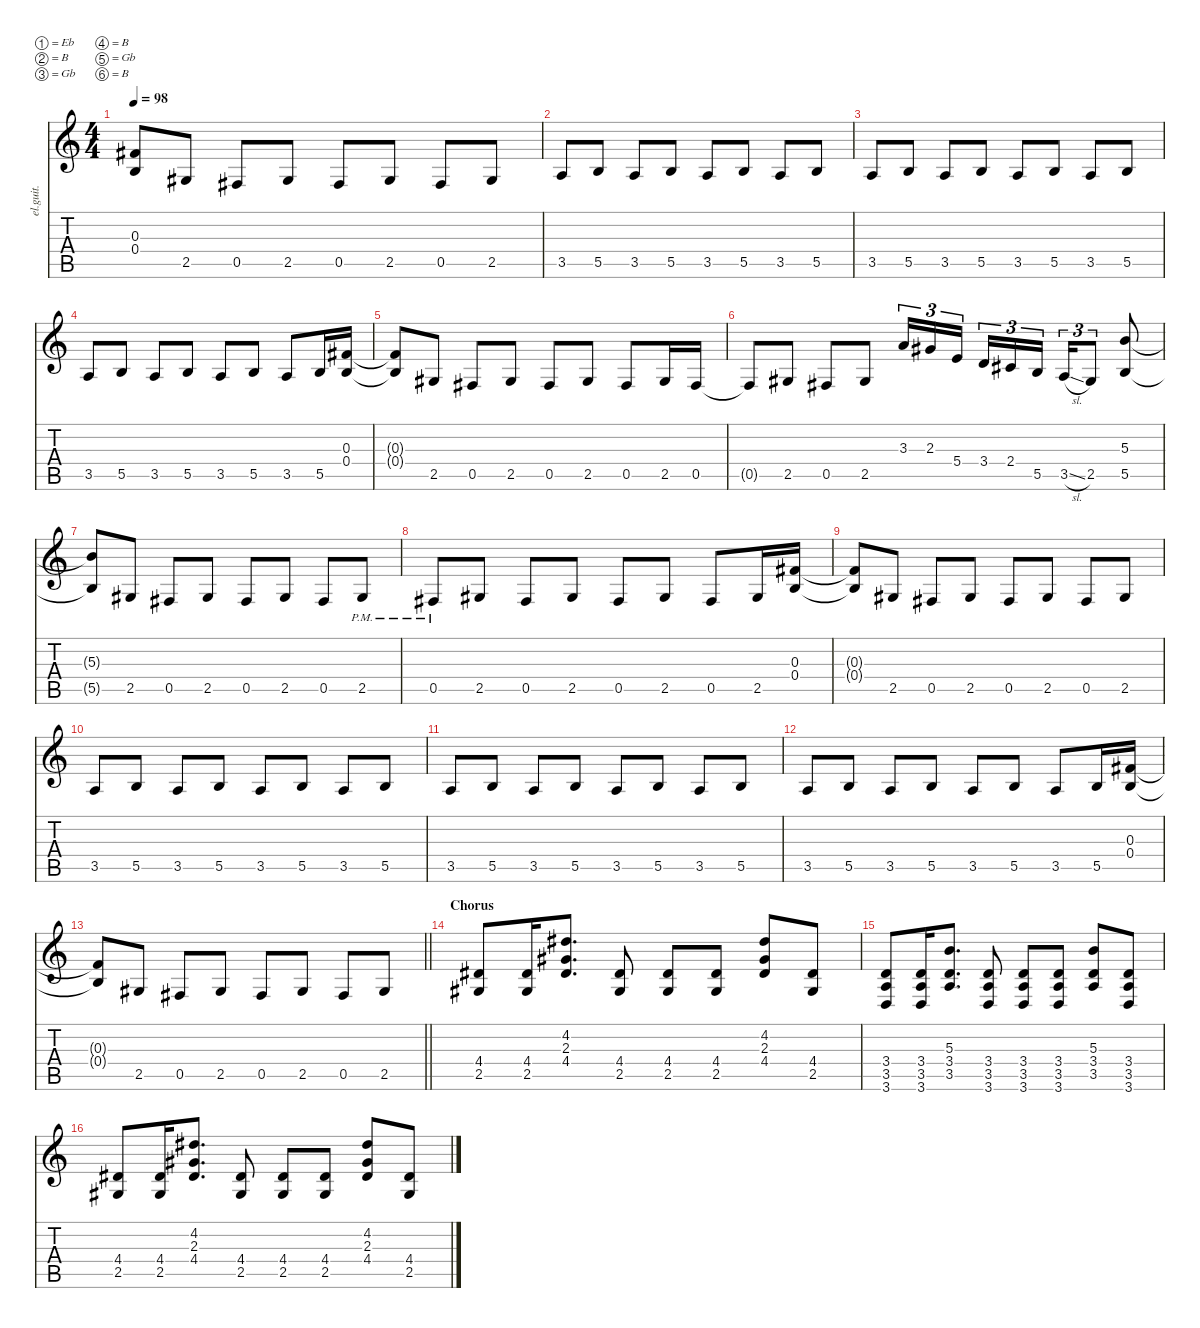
\defaultSystemsLayout 4
\hideDynamics
\bracketExtendMode nobrackets
\otherSystemsTrackNameOrientation horizontal
\track ("Devin Townsend" "el.guit.") {instrument electricguitarclean}
\staff {score tabs}
\tuning (Eb4 B3 Gb3 B2 Gb2 B1)
\ts (4 4)
\tempo 98
\clef g2
\ks c
(0.3{t acc #} 0.4{t}).8{dy f beam Up} 2.5{acc #}.8{beam Up} 0.5{acc #}.8{beam Up} 2.5{acc #}.8{beam Up} 0.5{acc #}.8{beam Up} 2.5{acc #}.8{beam Up} 0.5{acc #}.8{beam Up} 2.5{acc #}.8{beam Up} |
3.5.8{beam Up} 5.5.8{beam Up} 3.5.8{beam Up} 5.5.8{beam Up} 3.5.8{beam Up} 5.5.8{beam Up} 3.5.8{beam Up} 5.5.8{beam Up} |
3.5.8{beam Up} 5.5.8{beam Up} 3.5.8{beam Up} 5.5.8{beam Up} 3.5.8{beam Up} 5.5.8{beam Up} 3.5.8{beam Up} 5.5.8{beam Up} |
3.5.8{beam Up} 5.5.8{beam Up} 3.5.8{beam Up} 5.5.8{beam Up} 3.5.8{beam Up} 5.5.8{beam Up} 3.5.8{beam Up} 5.5.16{beam Up} (0.3{acc #} 0.4).16{beam Up} |
(0.3{t acc #} 0.4{t}).8{beam Up} 2.5{acc #}.8{beam Up} 0.5{acc #}.8{beam Up} 2.5{acc #}.8{beam Up} 0.5{acc #}.8{beam Up} 2.5{acc #}.8{beam Up} 0.5{acc #}.8{beam Up} 2.5{acc #}.16{beam Up} 0.5{acc #}.16{beam Up} |
0.5{t acc #}.8{beam Up} 2.5{acc #}.8{beam Up} 0.5{acc #}.8{beam Up} 2.5{acc #}.8{beam Up} 3.3.16{tu (3 2) beam Up} 2.3{acc #}.16{tu (3 2) beam Up} 5.4.16{tu (3 2) beam Up} 3.4.16{tu (3 2) beam Up} 2.4{acc #}.16{tu (3 2) beam Up} 5.5.16{tu (3 2) beam Up} 3.5{sl}.16{tu (3 2) beam Up} 2.5{acc #}.8{tu (3 2) beam Up} (5.3 5.5).8{beam Up} |
(5.3{t} 5.5{t}).8{beam Up} 2.5{acc #}.8{beam Up} 0.5{acc #}.8{beam Up} 2.5{acc #}.8{beam Up} 0.5{acc #}.8{beam Up} 2.5{acc #}.8{beam Up} 0.5{acc #}.8{beam Up} 2.5{pm acc #}.8{beam Up} |
0.5{pm acc #}.8{beam Up} 2.5{acc #}.8{beam Up} 0.5{acc #}.8{beam Up} 2.5{acc #}.8{beam Up} 0.5{acc #}.8{beam Up} 2.5{acc #}.8{beam Up} 0.5{acc #}.8{beam Up} 2.5{acc #}.16{beam Up} (0.3{acc #} 0.4).16{beam Up} |
(0.3{t acc #} 0.4{t}).8{beam Up} 2.5{acc #}.8{beam Up} 0.5{acc #}.8{beam Up} 2.5{acc #}.8{beam Up} 0.5{acc #}.8{beam Up} 2.5{acc #}.8{beam Up} 0.5{acc #}.8{beam Up} 2.5{acc #}.8{beam Up} |
3.5.8{beam Up} 5.5.8{beam Up} 3.5.8{beam Up} 5.5.8{beam Up} 3.5.8{beam Up} 5.5.8{beam Up} 3.5.8{beam Up} 5.5.8{beam Up} |
3.5.8{beam Up} 5.5.8{beam Up} 3.5.8{beam Up} 5.5.8{beam Up} 3.5.8{beam Up} 5.5.8{beam Up} 3.5.8{beam Up} 5.5.8{beam Up} |
3.5.8{beam Up} 5.5.8{beam Up} 3.5.8{beam Up} 5.5.8{beam Up} 3.5.8{beam Up} 5.5.8{beam Up} 3.5.8{beam Up} 5.5.16{beam Up} (0.3{acc #} 0.4).16{beam Up} |
\barLineRight lightlight
(0.3{t acc #} 0.4{t}).8{beam Up} 2.5{acc #}.8{beam Up} 0.5{acc #}.8{beam Up} 2.5{acc #}.8{beam Up} 0.5{acc #}.8{beam Up} 2.5{acc #}.8{beam Up} 0.5{acc #}.8{beam Up} 2.5{acc #}.8{beam Up} |
\section ("" "Chorus")
(4.4{acc #} 2.5{acc #}).8{beam Up} (4.4{acc #} 2.5{acc #}).16{beam Up} (4.2{acc #} 2.3{acc #} 4.4{acc #}).8{d beam Up} (4.4{acc #} 2.5{acc #}).8{beam Up} (4.4{acc #} 2.5{acc #}).8{beam Up} (4.4{acc #} 2.5{acc #}).8{beam Up} (4.2{acc #} 2.3{acc #} 4.4{acc #}).8{beam Up} (4.4{acc #} 2.5{acc #}).8{beam Up} |
(3.4 3.5 3.6).8{beam Up} (3.4 3.5 3.6).16{beam Up} (5.3 3.4 3.5).8{d beam Up} (3.4 3.5 3.6).8{beam Up} (3.4 3.5 3.6).8{beam Up} (3.4 3.5 3.6).8{beam Up} (5.3 3.4 3.5).8{beam Up} (3.4 3.5 3.6).8{beam Up} |
(4.4{acc #} 2.5{acc #}).8{beam Up} (4.4{acc #} 2.5{acc #}).16{beam Up} (4.2{acc #} 2.3{acc #} 4.4{acc #}).8{d beam Up} (4.4{acc #} 2.5{acc #}).8{beam Up} (4.4{acc #} 2.5{acc #}).8{beam Up} (4.4{acc #} 2.5{acc #}).8{beam Up} (4.2{acc #} 2.3{acc #} 4.4{acc #}).8{beam Up} (4.4{acc #} 2.5{acc #}).8{beam Up}
